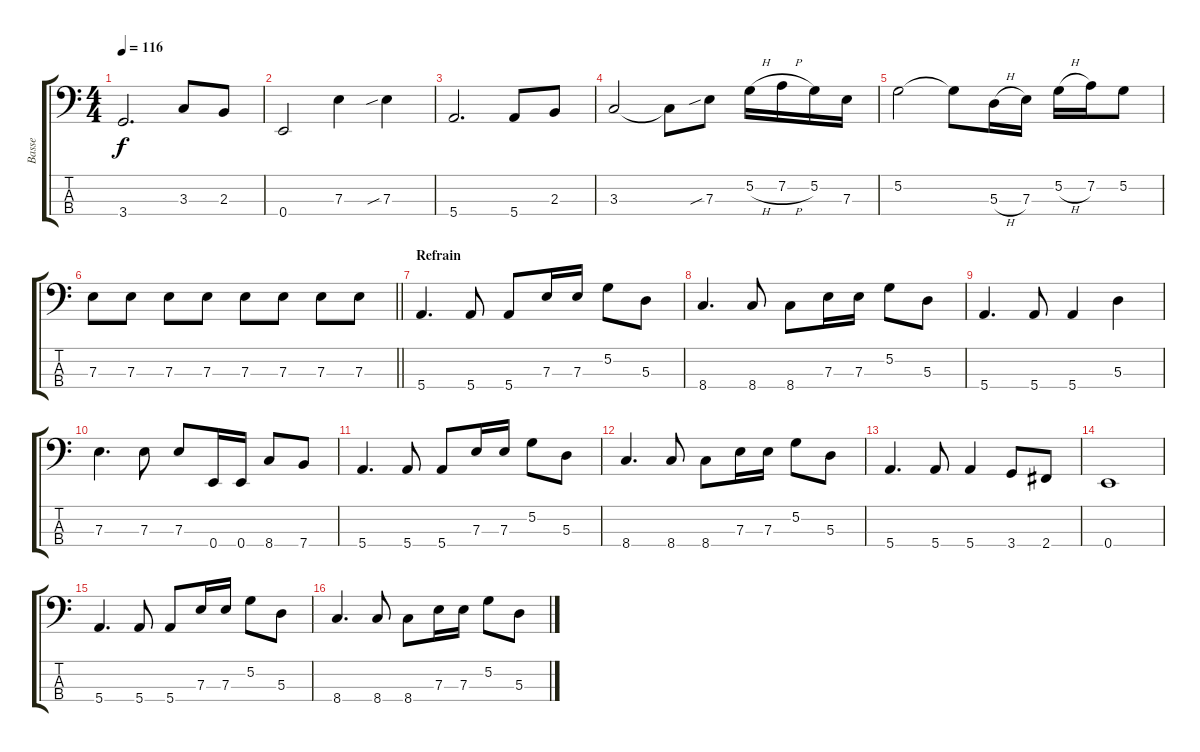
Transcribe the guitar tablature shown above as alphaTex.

\track ("Basse" "Basse") {instrument electricbassfinger}
\staff {score tabs}
\tuning (G2 D2 A1 E1) {hide}
\ts (4 4)
\tempo 116
\clef f4
\ks c
3.4.2{d dy f} 3.3.8 2.3.8 |
0.4.2 7.3.4 7.3{sib}.4 |
5.4.2{d} 5.4.8 2.3.8 |
3.3.2 3.3{t}.8 7.3{sib}.8 5.2{h}.16 7.2{h}.16 5.2.16 7.3.16 |
5.2.2 5.2{t}.8 5.3{h}.16 7.3.16 5.2{h}.16 7.2.16 5.2.8 |
\barLineRight lightlight
7.3.8 7.3.8 7.3.8 7.3.8 7.3.8 7.3.8 7.3.8 7.3.8 |
\section ("" "Refrain")
5.4.4{d} 5.4.8 5.4.8 7.3.16 7.3.16 5.2.8 5.3.8 |
8.4.4{d} 8.4.8 8.4.8 7.3.16 7.3.16 5.2.8 5.3.8 |
5.4.4{d} 5.4.8 5.4.4 5.3.4 |
7.3.4{d} 7.3.8 7.3.8 0.4.16 0.4.16 8.4.8 7.4.8 |
5.4.4{d} 5.4.8 5.4.8 7.3.16 7.3.16 5.2.8 5.3.8 |
8.4.4{d} 8.4.8 8.4.8 7.3.16 7.3.16 5.2.8 5.3.8 |
5.4.4{d} 5.4.8 5.4.4 3.4.8 2.4.8 |
0.4.1 |
5.4.4{d} 5.4.8 5.4.8 7.3.16 7.3.16 5.2.8 5.3.8 |
8.4.4{d} 8.4.8 8.4.8 7.3.16 7.3.16 5.2.8 5.3.8
